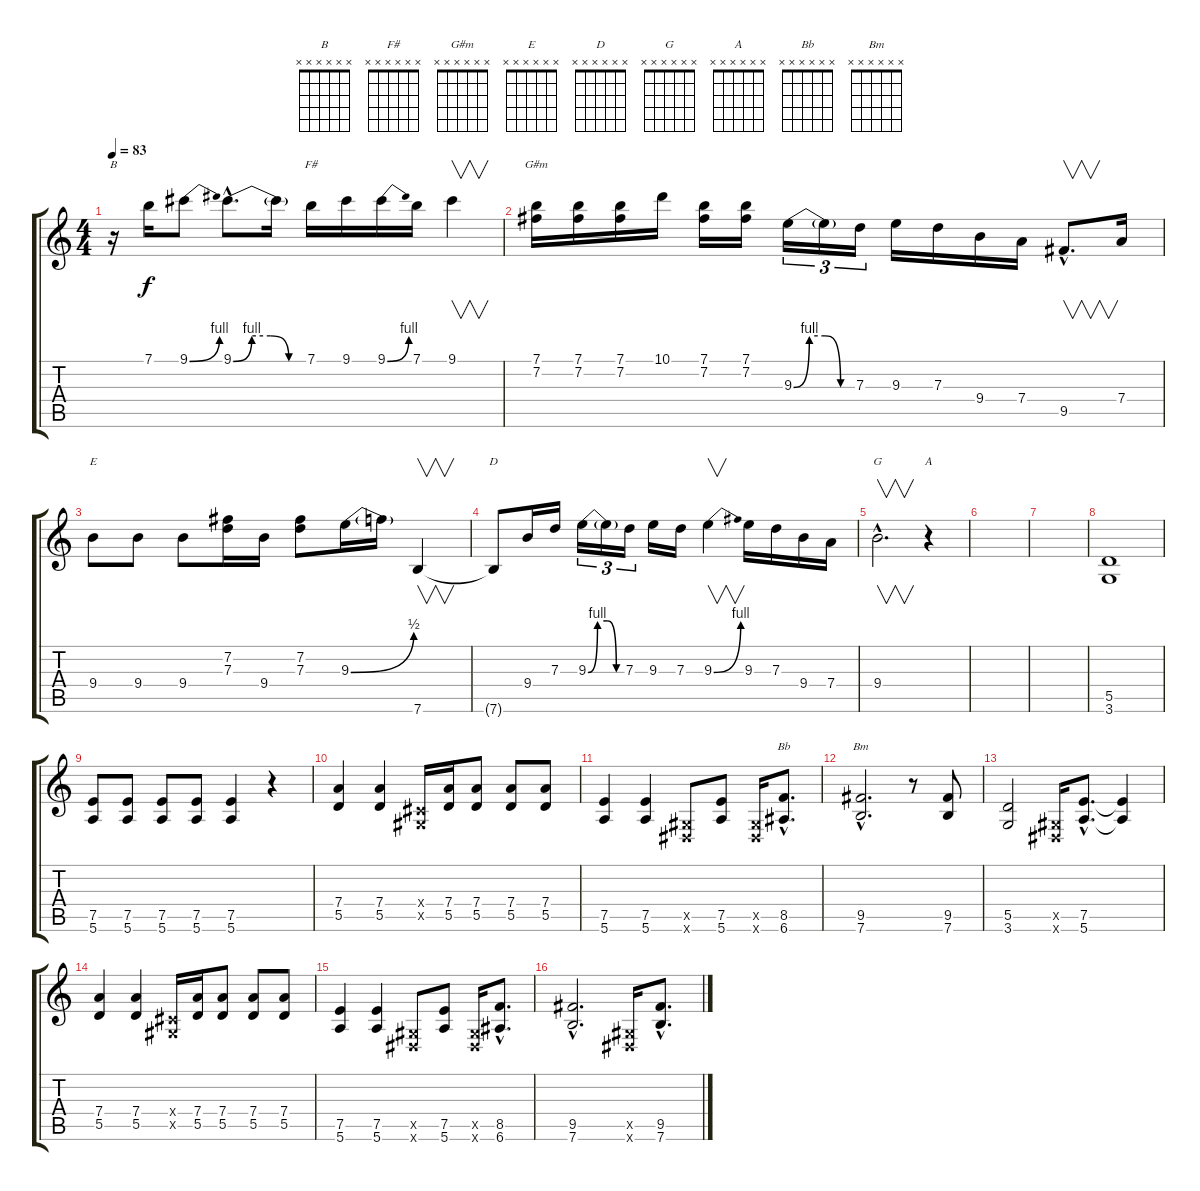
\track "" {instrument overdrivenguitar}
\staff {score tabs}
\tuning (E4 B3 G3 D3 A2 E2) {hide}
\chord ("B" x x x x x x) {firstfret 0}
\chord ("F#" x x x x x x) {firstfret 0}
\chord ("G#m" x x x x x x) {firstfret 0}
\chord ("E" x x x x x x) {firstfret 0}
\chord ("D" x x x x x x) {firstfret 0}
\chord ("G" x x x x x x) {firstfret 0}
\chord ("A" x x x x x x) {firstfret 0}
\chord ("Bb" x x x x x x) {firstfret 0}
\chord ("Bm" x x x x x x) {firstfret 0}
\ts (4 4)
\tempo 83
\clef g2
\ks c
r.16{ch "B" dy f} 7.1.16 9.1{be (bend 0 0 60 4)}.8 9.1{be (custom 0 0 15 4 30 4 45 0 60 0) hac}.8{d} 9.1{t}.16 7.1.16{ch "F#"} 9.1.16 9.1{be (bend 0 0 60 4)}.16 7.1.16 9.1.4{v} |
(7.1 7.2).16{ch "G#m"} (7.1 7.2).16 (7.1 7.2).16 10.1.16 (7.1 7.2).16 (7.1 7.2).16 9.3{be (custom 0 0 15 4 30 4 45 0 60 0)}.16{tu (3 2)} 9.3{t}.16{tu (3 2)} 7.3.16{tu (3 2)} 9.3.16 7.3.16 9.4.16 7.4.16 9.5{hac}.8{v d} 7.4.16 |
9.4.8{ch "E"} 9.4.8 9.4.8 (7.2 7.3).16 9.4.16 (7.2 7.3).8 9.3{be (bend 0 0 60 2)}.16 9.3{t}.16 7.6.4{v} |
7.6{t}.8{ch "D"} 9.4.16 7.3.16 9.3{be (custom 0 0 15 4 30 4 45 0 60 0)}.16{tu (3 2)} 9.3{t}.16{tu (3 2)} 7.3.16{tu (3 2)} 9.3.16 7.3.16 9.3{be (bend 0 0 60 4)}.4{v} 9.3.16 7.3.16 9.4.16 7.4.16 |
9.4{hac}.2{v d ch "G"} r.4{ch "A"} |
|
|
(5.5 3.6).1 |
(7.5 5.6).8 (7.5 5.6).8 (7.5 5.6).8 (7.5 5.6).8 (7.5 5.6).4 r.4 |
(7.4 5.5).4 (7.4 5.5).4 (-1.4{x} -1.5{x}).16 (7.4 5.5).16 (7.4 5.5).8 (7.4 5.5).8 (7.4 5.5).8 |
(7.5 5.6).4 (7.5 5.6).4 (-1.5{x} -1.6{x}).8 (7.5 5.6).8 (-1.5{x} -1.6{x}).16 (8.5{hac} 6.6{hac}).8{d ch "Bb"} |
(9.5{hac} 7.6{hac}).2{d ch "Bm"} r.8 (9.5 7.6).8 |
(5.5 3.6).2 (-1.5{x} -1.6{x}).16 (7.5{hac} 5.6{hac}).8{d} (7.5{t} 5.6{t}).4 |
(7.4 5.5).4 (7.4 5.5).4 (-1.4{x} -1.5{x}).16 (7.4 5.5).16 (7.4 5.5).8 (7.4 5.5).8 (7.4 5.5).8 |
(7.5 5.6).4 (7.5 5.6).4 (-1.5{x} -1.6{x}).8 (7.5 5.6).8 (-1.5{x} -1.6{x}).16 (8.5{hac} 6.6{hac}).8{d} |
(9.5{hac} 7.6{hac}).2{d} (-1.5{x} -1.6{x}).16 (9.5{hac} 7.6{hac}).8{d}
